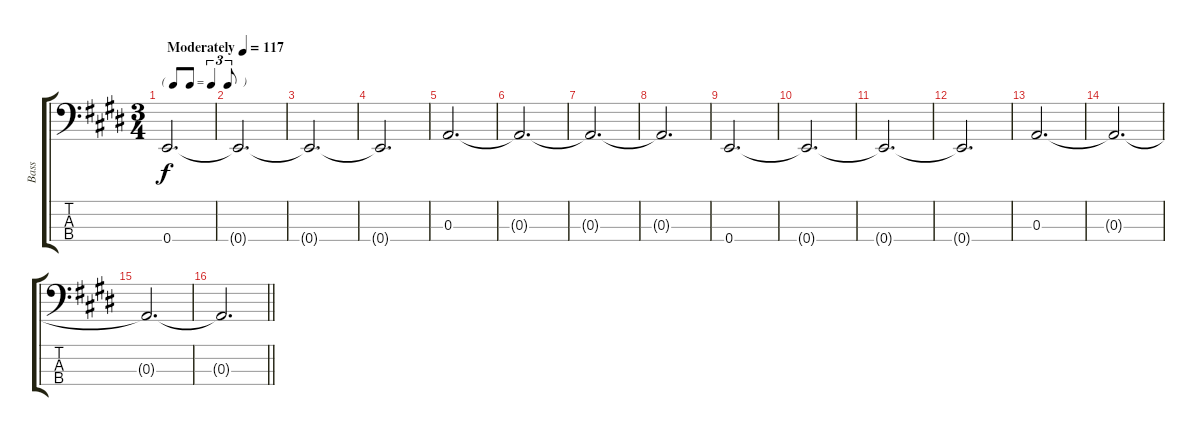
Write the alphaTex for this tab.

\track ("Bass" "Bass") {instrument electricbassfinger}
\staff {score tabs}
\tuning (G2 D2 A1 E1) {hide}
\ts (3 4)
\tf triplet8th
\tempo (117 "Moderately")
\clef f4
\ks e
0.4.2{d dy f instrument electricbassfinger} |
0.4{t}.2{d} |
0.4{t}.2{d} |
0.4{t}.2{d} |
0.3.2{d} |
0.3{t}.2{d} |
0.3{t}.2{d} |
0.3{t}.2{d} |
0.4.2{d} |
0.4{t}.2{d} |
0.4{t}.2{d} |
0.4{t}.2{d} |
0.3.2{d} |
0.3{t}.2{d} |
0.3{t}.2{d} |
\barLineRight lightlight
0.3{t}.2{d}
